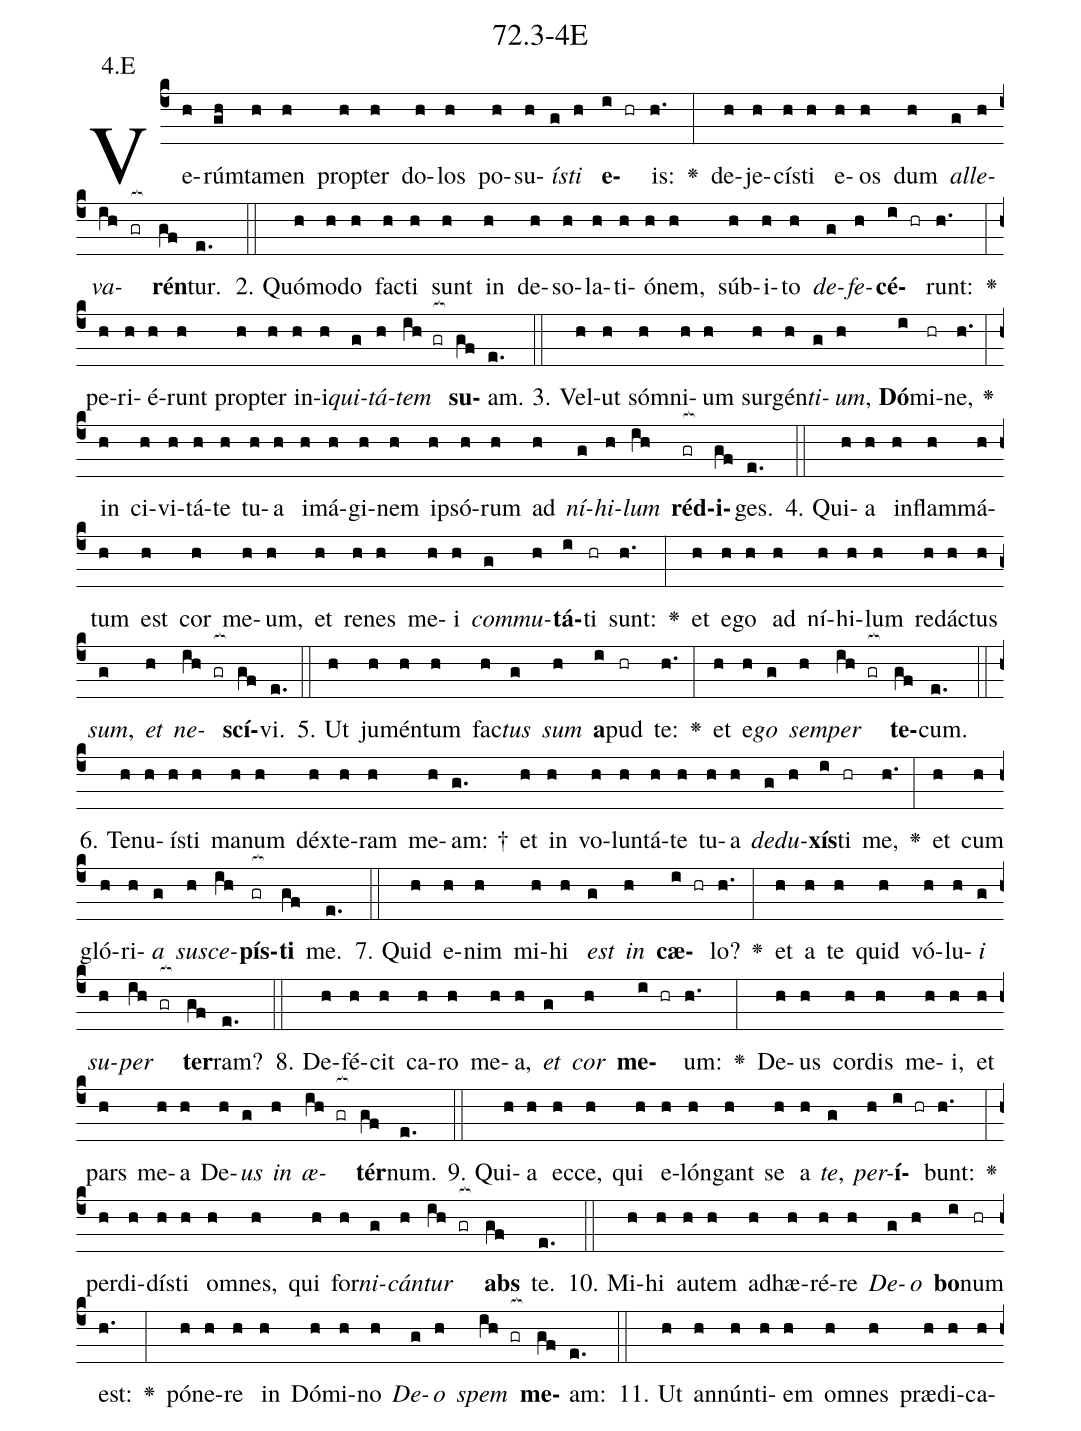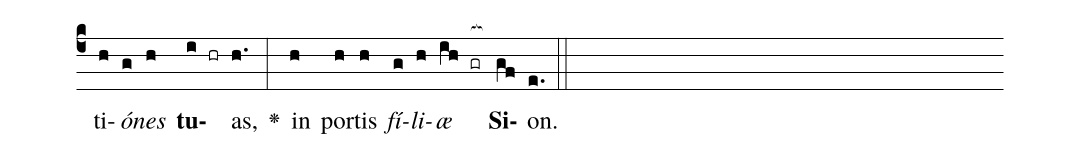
name: 72.3-4E;
annotation: 4.E;
%%
(c4)Ve(h)rúm(gh)ta(h)men(h) prop(h)ter(h) do(h)los(h) po(h)su(h)<i>ís</i>(g)<i>ti</i>(h) <b>e</b>(i hr)is:(h.) <v>\greheightstar</v>(:) de(h)je(h)cís(h)ti(h) e(h)os(h) dum(h) <i>al</i>(g)<i>le</i>(h)<i>va</i>(ih gr[ocb:1{])<b>rén</b>(gf[ocb:0}])tur.(e.) (::)
2. Quó(h)mo(h)do(h) fac(h)ti(h) sunt(h) in(h) de(h)so(h)la(h)ti(h)ó(h)nem,(h) súb(h)i(h)to(h) <i>de</i>(g)<i>fe</i>(h)<b>cé</b>(i hr)runt:(h.) <v>\greheightstar</v>(:) pe(h)ri(h)é(h)runt(h) prop(h)ter(h) in(h)i(h)<i>qui</i>(g)<i>tá</i>(h)<i>tem</i>(ih gr[ocb:1{]) <b>su</b>(gf[ocb:0}])am.(e.) (::)
3. Vel(h)ut(h) sóm(h)ni(h)um(h) sur(h)gén(h)<i>ti</i>(g)<i>um</i>,(h) <b>Dó</b>(i)mi(hr)ne,(h.) <v>\greheightstar</v>(:) in(h) ci(h)vi(h)tá(h)te(h) tu(h)a(h) i(h)má(h)gi(h)nem(h) ip(h)só(h)rum(h) ad(h) <i>ní</i>(g)<i>hi</i>(h)<i>lum</i>(ih) <b>réd</b>(gr[ocb:1{])<b>i</b>(gf[ocb:0}])ges.(e.) (::)
4. Qui(h)a(h) in(h)flam(h)má(h)tum(h) est(h) cor(h) me(h)um,(h) et(h) re(h)nes(h) me(h)i(h) <i>com</i>(g)<i>mu</i>(h)<b>tá</b>(i)ti(hr) sunt:(h.) <v>\greheightstar</v>(:) et(h) e(h)go(h) ad(h) ní(h)hi(h)lum(h) red(h)ác(h)tus(h) <i>sum</i>,(g) <i>et</i>(h) <i>ne</i>(ih gr[ocb:1{])<b>scí</b>(gf[ocb:0}])vi.(e.) (::)
5. Ut(h) ju(h)mén(h)tum(h) fac(h)<i>tus</i>(g) <i>sum</i>(h) <b>a</b>(i)pud(hr) te:(h.) <v>\greheightstar</v>(:) et(h) e(h)<i>go</i>(g) <i>sem</i>(h)<i>per</i>(ih gr[ocb:1{]) <b>te</b>(gf[ocb:0}])cum.(e.) (::)
6. Te(h)nu(h)ís(h)ti(h) ma(h)num(h) déx(h)te(h)ram(h) me(h)am: †(g.) et(h) in(h) vo(h)lun(h)tá(h)te(h) tu(h)a(h) <i>de</i>(g)<i>du</i>(h)<b>xís</b>(i)ti(hr) me,(h.) <v>\greheightstar</v>(:) et(h) cum(h) gló(h)ri(h)<i>a</i>(g) <i>su</i>(h)<i>sce</i>(ih)<b>pís</b>(gr[ocb:1{])<b>ti</b>(gf[ocb:0}]) me.(e.) (::)
7. Quid(h) e(h)nim(h) mi(h)hi(h) <i>est</i>(g) <i>in</i>(h) <b>cæ</b>(i hr)lo?(h.) <v>\greheightstar</v>(:) et(h) a(h) te(h) quid(h) vó(h)lu(h)<i>i</i>(g) <i>su</i>(h)<i>per</i>(ih gr[ocb:1{]) <b>ter</b>(gf[ocb:0}])ram?(e.) (::)
8. De(h)fé(h)cit(h) ca(h)ro(h) me(h)a,(h) <i>et</i>(g) <i>cor</i>(h) <b>me</b>(i hr)um:(h.) <v>\greheightstar</v>(:) De(h)us(h) cor(h)dis(h) me(h)i,(h) et(h) pars(h) me(h)a(h) De(h)<i>us</i>(g) <i>in</i>(h) <i>æ</i>(ih gr[ocb:1{])<b>tér</b>(gf[ocb:0}])num.(e.) (::)
9. Qui(h)a(h) ec(h)ce,(h) qui(h) e(h)lón(h)gant(h) se(h) a(h) <i>te</i>,(g) <i>per</i>(h)<b>í</b>(i hr)bunt:(h.) <v>\greheightstar</v>(:) per(h)di(h)dís(h)ti(h) om(h)nes,(h) qui(h) for(h)<i>ni</i>(g)<i>cán</i>(h)<i>tur</i>(ih gr[ocb:1{]) <b>abs</b>(gf[ocb:0}]) te.(e.) (::)
10. Mi(h)hi(h) au(h)tem(h) ad(h)hæ(h)ré(h)re(h) <i>De</i>(g)<i>o</i>(h) <b>bo</b>(i)num(hr) est:(h.) <v>\greheightstar</v>(:) pó(h)ne(h)re(h) in(h) Dó(h)mi(h)no(h) <i>De</i>(g)<i>o</i>(h) <i>spem</i>(ih gr[ocb:1{]) <b>me</b>(gf[ocb:0}])am:(e.) (::)
11. Ut(h) an(h)nún(h)ti(h)em(h) om(h)nes(h) præ(h)di(h)ca(h)ti(h)<i>ó</i>(g)<i>nes</i>(h) <b>tu</b>(i hr)as,(h.) <v>\greheightstar</v>(:) in(h) por(h)tis(h) <i>fí</i>(g)<i>li</i>(h)<i>æ</i>(ih gr[ocb:1{]) <b>Si</b>(gf[ocb:0}])on.(e.) (::)
